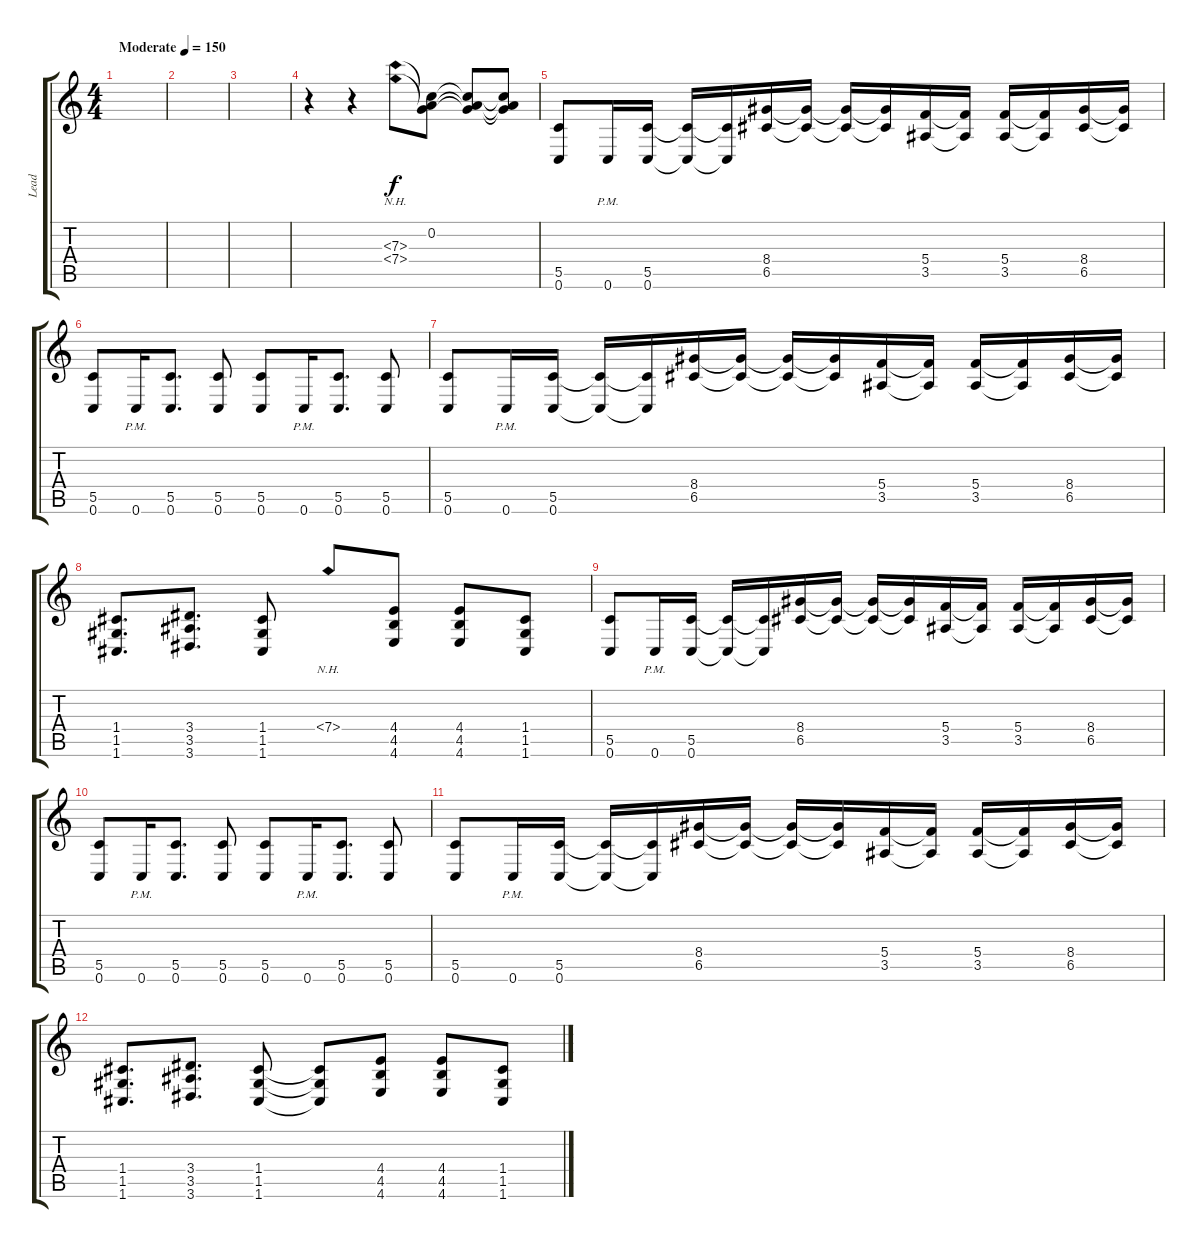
\track ("Lead" "Lead") {instrument distortionguitar}
\staff {score tabs}
\tuning (D4 A3 F3 C3 G2 C2) {hide}
\ts (4 4)
\tempo (150 "Moderate")
\clef g2
\ks c
|
|
|
r.4 r.4 (7.3{nh} 7.4{nh}).8 (0.2 7.3{t} 7.4{t}).8 (0.2{t} 7.3{t} 7.4{t}).8 (0.2{t} 7.3{t} 7.4{t}).8 |
(5.5 0.6).8 0.6{pm}.16 (5.5 0.6).16 (5.5{t} 0.6{t}).16 (5.5{t} 0.6{t}).16 (8.4 6.5).16 (8.4{t} 6.5{t}).16 (8.4{t} 6.5{t}).16 (8.4{t} 6.5{t}).16 (5.4 3.5).16 (5.4{t} 3.5{t}).16 (5.4 3.5).16 (5.4{t} 3.5{t}).16 (8.4 6.5).16 (8.4{t} 6.5{t}).16 |
(5.5 0.6).8 0.6{pm}.16 (5.5 0.6).8{d} (5.5 0.6).8 (5.5 0.6).8 0.6{pm}.16 (5.5 0.6).8{d} (5.5 0.6).8 |
(5.5 0.6).8 0.6{pm}.16 (5.5 0.6).16 (5.5{t} 0.6{t}).16 (5.5{t} 0.6{t}).16 (8.4 6.5).16 (8.4{t} 6.5{t}).16 (8.4{t} 6.5{t}).16 (8.4{t} 6.5{t}).16 (5.4 3.5).16 (5.4{t} 3.5{t}).16 (5.4 3.5).16 (5.4{t} 3.5{t}).16 (8.4 6.5).16 (8.4{t} 6.5{t}).16 |
(1.4 1.5 1.6).8{d} (3.4 3.5 3.6).8{d} (1.4 1.5 1.6).8 7.4{nh}.8 (4.4 4.5 4.6).8 (4.4 4.5 4.6).8 (1.4 1.5 1.6).8 |
(5.5 0.6).8 0.6{pm}.16 (5.5 0.6).16 (5.5{t} 0.6{t}).16 (5.5{t} 0.6{t}).16 (8.4 6.5).16 (8.4{t} 6.5{t}).16 (8.4{t} 6.5{t}).16 (8.4{t} 6.5{t}).16 (5.4 3.5).16 (5.4{t} 3.5{t}).16 (5.4 3.5).16 (5.4{t} 3.5{t}).16 (8.4 6.5).16 (8.4{t} 6.5{t}).16 |
(5.5 0.6).8 0.6{pm}.16 (5.5 0.6).8{d} (5.5 0.6).8 (5.5 0.6).8 0.6{pm}.16 (5.5 0.6).8{d} (5.5 0.6).8 |
(5.5 0.6).8 0.6{pm}.16 (5.5 0.6).16 (5.5{t} 0.6{t}).16 (5.5{t} 0.6{t}).16 (8.4 6.5).16 (8.4{t} 6.5{t}).16 (8.4{t} 6.5{t}).16 (8.4{t} 6.5{t}).16 (5.4 3.5).16 (5.4{t} 3.5{t}).16 (5.4 3.5).16 (5.4{t} 3.5{t}).16 (8.4 6.5).16 (8.4{t} 6.5{t}).16 |
(1.4 1.5 1.6).8{d} (3.4 3.5 3.6).8{d} (1.4 1.5 1.6).8 (1.4{t} 1.5{t} 1.6{t}).8 (4.4 4.5 4.6).8 (4.4 4.5 4.6).8 (1.4 1.5 1.6).8
